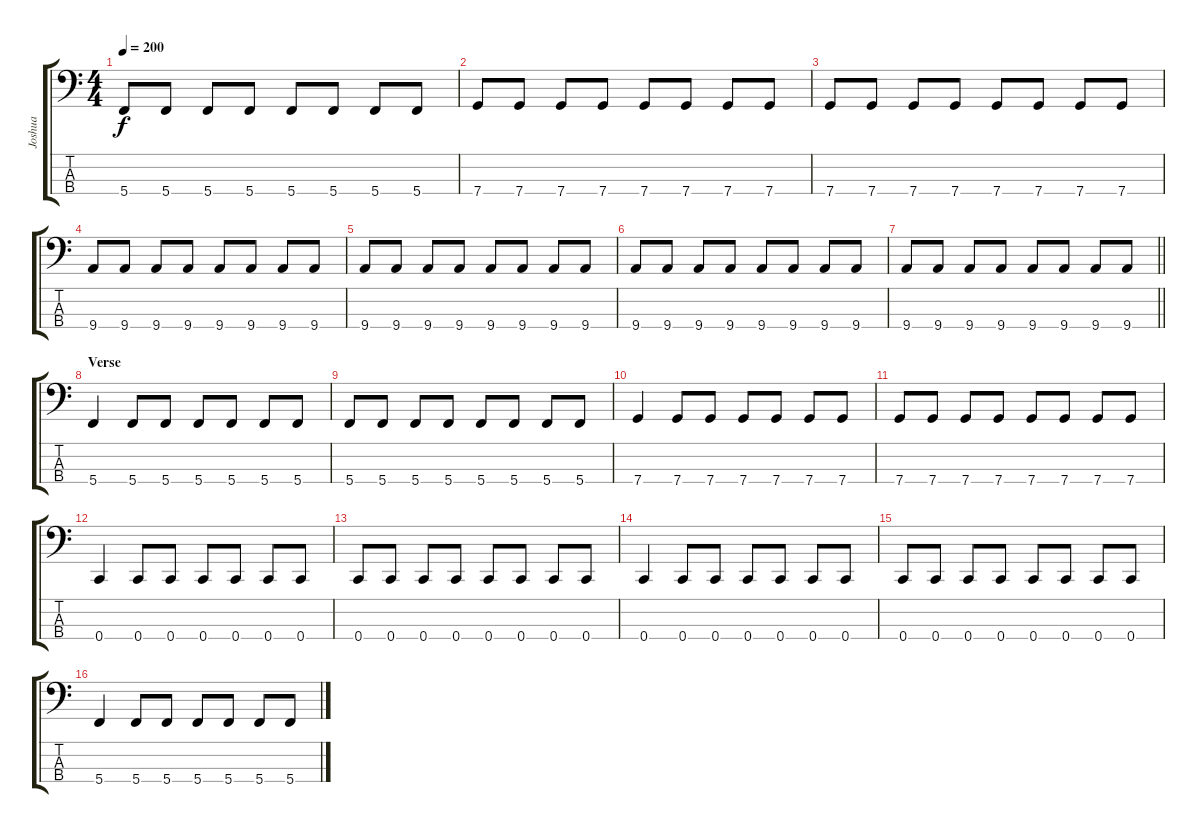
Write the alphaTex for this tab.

\track ("Joshua" "Joshua") {instrument electricbasspick}
\staff {score tabs}
\tuning (F2 C2 G1 C1) {hide}
\ts (4 4)
\tempo 200
\clef f4
\ks c
5.4.8{dy f} 5.4.8 5.4.8 5.4.8 5.4.8 5.4.8 5.4.8 5.4.8 |
7.4.8 7.4.8 7.4.8 7.4.8 7.4.8 7.4.8 7.4.8 7.4.8 |
7.4.8 7.4.8 7.4.8 7.4.8 7.4.8 7.4.8 7.4.8 7.4.8 |
9.4.8 9.4.8 9.4.8 9.4.8 9.4.8 9.4.8 9.4.8 9.4.8 |
9.4.8 9.4.8 9.4.8 9.4.8 9.4.8 9.4.8 9.4.8 9.4.8 |
9.4.8 9.4.8 9.4.8 9.4.8 9.4.8 9.4.8 9.4.8 9.4.8 |
\barLineRight lightlight
9.4.8 9.4.8 9.4.8 9.4.8 9.4.8 9.4.8 9.4.8 9.4.8 |
\section ("" "Verse")
5.4.4 5.4.8 5.4.8 5.4.8 5.4.8 5.4.8 5.4.8 |
5.4.8 5.4.8 5.4.8 5.4.8 5.4.8 5.4.8 5.4.8 5.4.8 |
7.4.4 7.4.8 7.4.8 7.4.8 7.4.8 7.4.8 7.4.8 |
7.4.8 7.4.8 7.4.8 7.4.8 7.4.8 7.4.8 7.4.8 7.4.8 |
0.4.4 0.4.8 0.4.8 0.4.8 0.4.8 0.4.8 0.4.8 |
0.4.8 0.4.8 0.4.8 0.4.8 0.4.8 0.4.8 0.4.8 0.4.8 |
0.4.4 0.4.8 0.4.8 0.4.8 0.4.8 0.4.8 0.4.8 |
0.4.8 0.4.8 0.4.8 0.4.8 0.4.8 0.4.8 0.4.8 0.4.8 |
5.4.4 5.4.8 5.4.8 5.4.8 5.4.8 5.4.8 5.4.8
